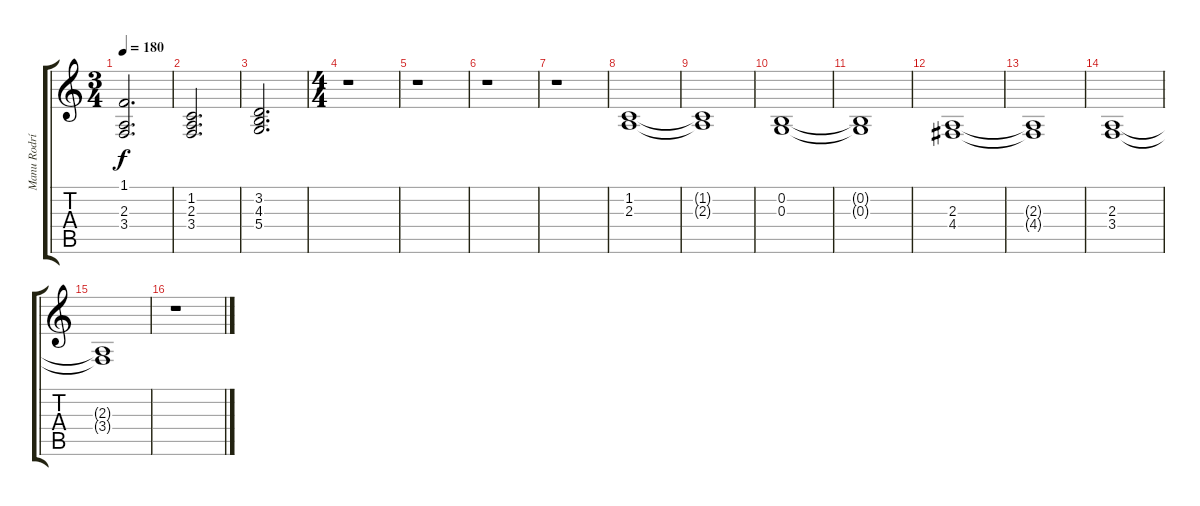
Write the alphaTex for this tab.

\track ("Manu Rodríguez" "Manu Rodrí") {instrument stringensemble1}
\staff {score tabs}
\tuning (E4 B3 G3 D3 A2 E2) {hide}
\ts (3 4)
\tempo 180
\clef g2
\ks c
(1.1{t} 2.3{t} 3.4{t}).2{d dy f} |
(1.2 2.3 3.4).2{d} |
(3.2 4.3 5.4).2{d} |
\ts (4 4)
r.1 |
r.1 |
r.1 |
r.1 |
(1.2 2.3).1 |
(1.2{t} 2.3{t}).1 |
(0.2 0.3).1 |
(0.2{t} 0.3{t}).1 |
(2.3 4.4).1 |
(2.3{t} 4.4{t}).1 |
(2.3 3.4).1 |
(2.3{t} 3.4{t}).1 |
r.1
